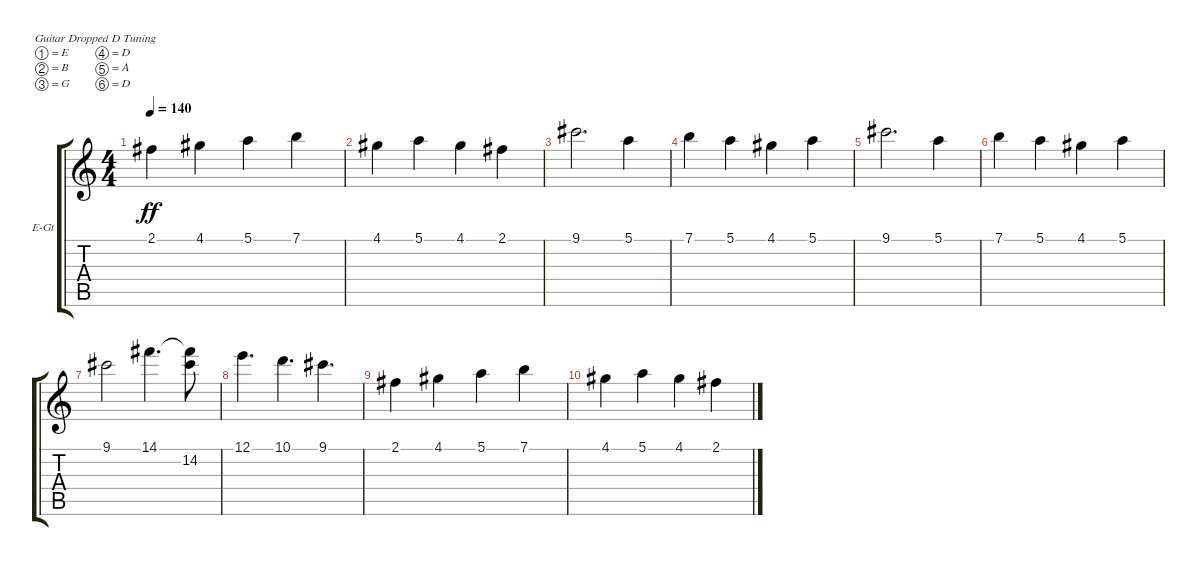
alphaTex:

\bracketExtendMode groupsimilarinstruments
\firstSystemTrackNameOrientation horizontal
\otherSystemsTrackNameOrientation horizontal
\track ("Effect (2)" "E-Gt") {instrument electricguitarclean}
\staff {score tabs}
\tuning (E4 B3 G3 D3 A2 D2)
\ts (4 4)
\tempo 140
\clef g2
\scale
0.333333
\ks c
2.1.4{dy ff} 4.1.4 5.1.4 7.1.4 |
\scale
0.333333 4.1.4 5.1.4 4.1.4 2.1.4 |
\scale
0.333333 9.1.2{d} 5.1.4 |
\scale
0.333333 7.1.4 5.1.4 4.1.4 5.1.4 |
\scale
0.333333 9.1.2{d} 5.1.4 |
\scale
0.333333 7.1.4 5.1.4 4.1.4 5.1.4 |
\scale
0.333333 9.1.2 14.1.4{d} (14.1{t} 14.2).8 |
\scale
0.333333 12.1.4{d} 10.1.4{d} 9.1.4{d} |
\scale
0.333333 2.1.4 4.1.4 5.1.4 7.1.4 |
\scale
0.333333 4.1.4 5.1.4 4.1.4 2.1.4 |
\scale
0.333333 |
\scale
0.333333 |
\scale
0.333333 |
\scale
0.333333 |
\scale
0.333333 |
\scale
0.333333
